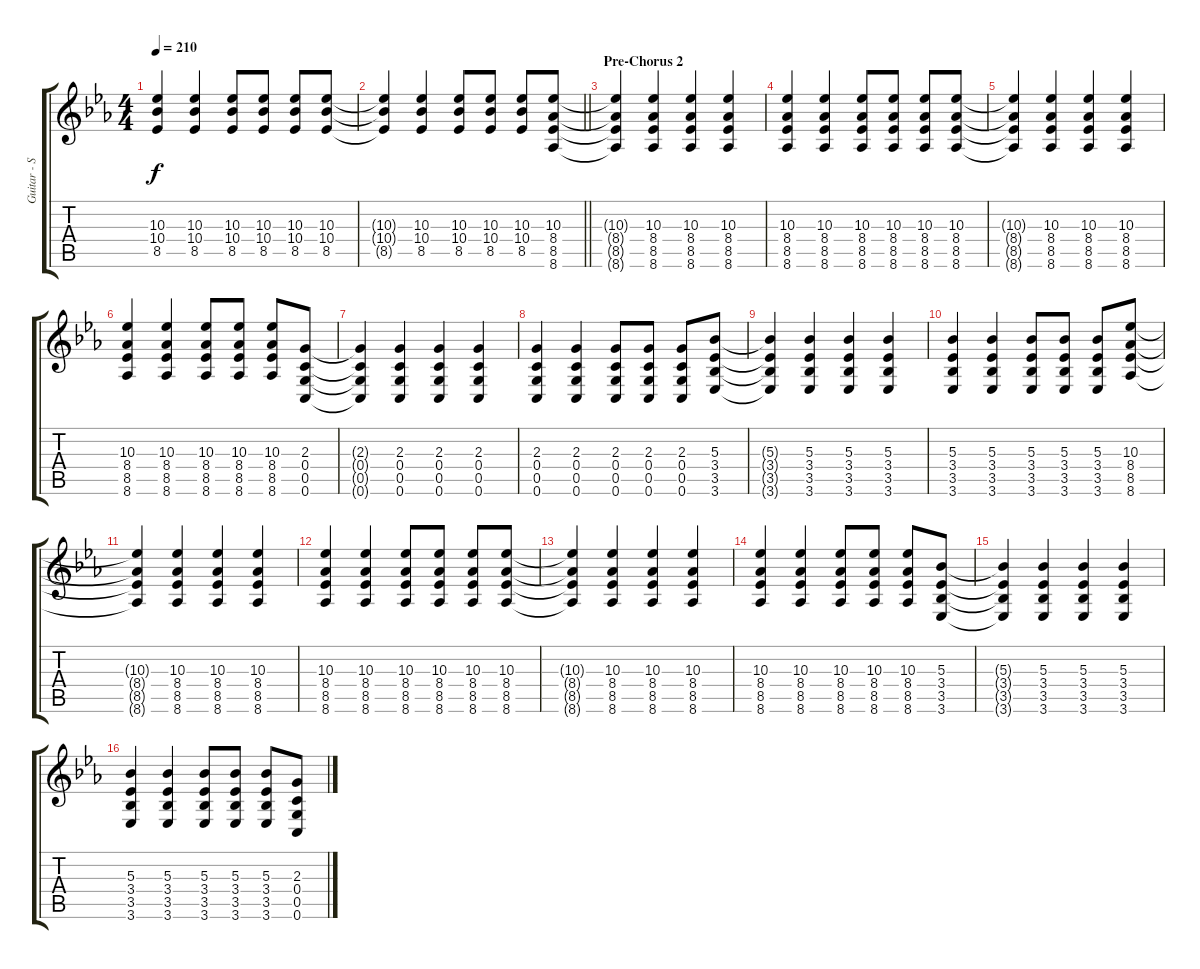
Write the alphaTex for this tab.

\track ("Guitar - Simon Neil" "Guitar - S") {instrument overdrivenguitar}
\staff {score tabs}
\tuning (D4 A3 F3 C3 G2 C2) {hide}
\ts (4 4)
\tempo 210
\clef g2
\ks cminor
(10.3{t} 10.4{t} 8.5{t}).4{dy f} (10.3 10.4 8.5).4 (10.3 10.4 8.5).8 (10.3 10.4 8.5).8 (10.3 10.4 8.5).8 (10.3 10.4 8.5).8 |
\barLineRight lightlight
(10.3{t} 10.4{t} 8.5{t}).4 (10.3 10.4 8.5).4 (10.3 10.4 8.5).8 (10.3 10.4 8.5).8 (10.3 10.4 8.5).8 (10.3 8.4 8.5 8.6).8{volume 10} |
\section ("" "Pre-Chorus 2")
(10.3{t} 8.4{t} 8.5{t} 8.6{t}).4 (10.3 8.4 8.5 8.6).4 (10.3 8.4 8.5 8.6).4 (10.3 8.4 8.5 8.6).4 |
(10.3 8.4 8.5 8.6).4 (10.3 8.4 8.5 8.6).4 (10.3 8.4 8.5 8.6).8 (10.3 8.4 8.5 8.6).8 (10.3 8.4 8.5 8.6).8 (10.3 8.4 8.5 8.6).8 |
(10.3{t} 8.4{t} 8.5{t} 8.6{t}).4 (10.3 8.4 8.5 8.6).4 (10.3 8.4 8.5 8.6).4 (10.3 8.4 8.5 8.6).4 |
(10.3 8.4 8.5 8.6).4 (10.3 8.4 8.5 8.6).4 (10.3 8.4 8.5 8.6).8 (10.3 8.4 8.5 8.6).8 (10.3 8.4 8.5 8.6).8 (2.3 0.4 0.5 0.6).8 |
(2.3{t} 0.4{t} 0.5{t} 0.6{t}).4 (2.3 0.4 0.5 0.6).4 (2.3 0.4 0.5 0.6).4 (2.3 0.4 0.5 0.6).4 |
(2.3 0.4 0.5 0.6).4 (2.3 0.4 0.5 0.6).4 (2.3 0.4 0.5 0.6).8 (2.3 0.4 0.5 0.6).8 (2.3 0.4 0.5 0.6).8 (5.3 3.4 3.5 3.6).8 |
(5.3{t} 3.4{t} 3.5{t} 3.6{t}).4 (5.3 3.4 3.5 3.6).4 (5.3 3.4 3.5 3.6).4 (5.3 3.4 3.5 3.6).4 |
(5.3 3.4 3.5 3.6).4 (5.3 3.4 3.5 3.6).4 (5.3 3.4 3.5 3.6).8 (5.3 3.4 3.5 3.6).8 (5.3 3.4 3.5 3.6).8 (10.3 8.4 8.5 8.6).8 |
(10.3{t} 8.4{t} 8.5{t} 8.6{t}).4 (10.3 8.4 8.5 8.6).4 (10.3 8.4 8.5 8.6).4 (10.3 8.4 8.5 8.6).4 |
(10.3 8.4 8.5 8.6).4 (10.3 8.4 8.5 8.6).4 (10.3 8.4 8.5 8.6).8 (10.3 8.4 8.5 8.6).8 (10.3 8.4 8.5 8.6).8 (10.3 8.4 8.5 8.6).8 |
(10.3{t} 8.4{t} 8.5{t} 8.6{t}).4 (10.3 8.4 8.5 8.6).4 (10.3 8.4 8.5 8.6).4 (10.3 8.4 8.5 8.6).4 |
(10.3 8.4 8.5 8.6).4 (10.3 8.4 8.5 8.6).4 (10.3 8.4 8.5 8.6).8 (10.3 8.4 8.5 8.6).8 (10.3 8.4 8.5 8.6).8 (5.3 3.4 3.5 3.6).8 |
(5.3{t} 3.4{t} 3.5{t} 3.6{t}).4 (5.3 3.4 3.5 3.6).4 (5.3 3.4 3.5 3.6).4 (5.3 3.4 3.5 3.6).4 |
(5.3 3.4 3.5 3.6).4 (5.3 3.4 3.5 3.6).4 (5.3 3.4 3.5 3.6).8 (5.3 3.4 3.5 3.6).8 (5.3 3.4 3.5 3.6).8 (2.3 0.4 0.5 0.6).8
